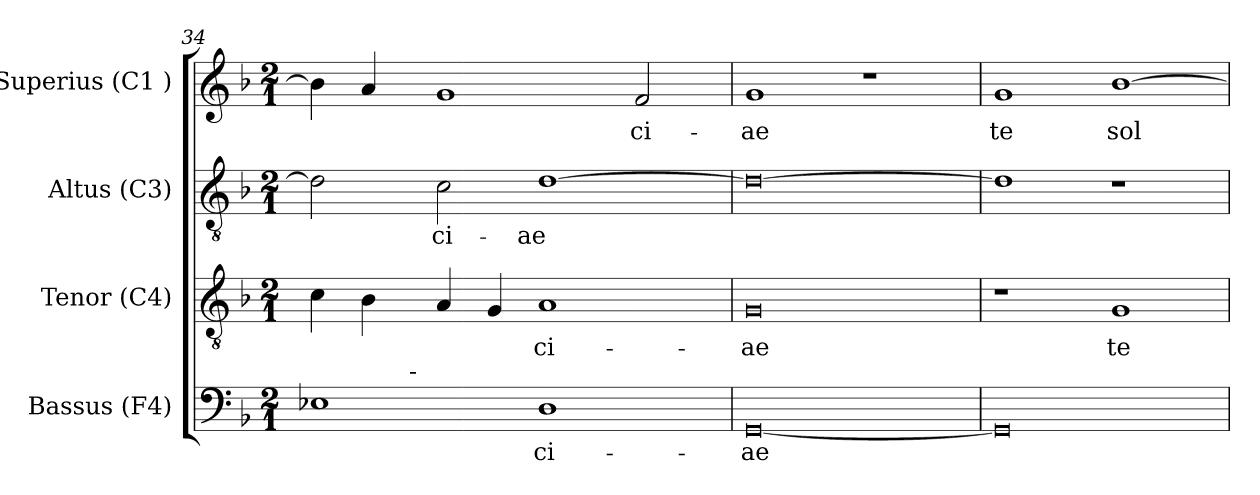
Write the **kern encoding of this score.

**kern	**text	**kern	**text	**kern	**text	**kern	**text
*part4	*part4	*part3	*part3	*part2	*part2	*part1	*part1
*staff4	*staff4	*staff3	*staff3	*staff2	*staff2	*staff1	*staff1
*I"Bassus (F4)	*	*I"Tenor (C4)	*	*I"Altus (C3)	*	*I"Superius (C1 )	*
*I'B.	*	*I'T.	*	*I'A.	*	*I'S.	*
!!LO:PB:g=z
*clefF4	*	*clefGv2	*	*clefGv2	*	*clefG2	*
*k[b-]	*	*k[b-]	*	*k[b-]	*	*k[b-]	*
*F:	*	*F:	*	*F:	*	*F:	*
*M2/1	*	*M2/1	*	*M2/1	*	*M2/1	*
=34	=34	=34	=34	=34	=34	=34	=34
!	!LO:LY:b:cj	!	!LO:LY:b:cj	!	!LO:LY:b:cj	!	!LO:LY:b:cj
*^	*	*	*	*	*	*	*
1E-	4ryy	--	4c\	--	2d\]	--	4b-\]	--
!	!	!	!	!LO:LY:b:cj	!	!	!	!LO:LY:b:cj
.	8ryy	.	4B-\	--	.	.	4a/	--
.	32ryy	.	.	.	.	.	.	.
!	!LO:TX:a:t=-	!	!	!	!	!	!	!
.	1ryy	.	.	.	.	.	.	.
!	!	!	!	!LO:LY:b:cj	!	!LO:LY:b:cj	!	!LO:LY:b:cj
.	.	.	4A/	--	2c\	-ci-	1g	--
!	!	!	!	!LO:LY:b:cj	!	!	!	!
.	.	.	4G/	--	.	.	.	.
!	!	!LO:LY:b:cj	!	!LO:LY:b:cj	!	!LO:LY:b:cj	!	!
1D	.	-ci-	1A	-ci-	[>1d	-ae	.	.
.	2ryy	.	.	.	.	.	.	.
!	!	!	!	!	!	!	!	!LO:LY:b:cj
.	.	.	.	.	.	.	2f/	-ci-
.	16.ryy	.	.	.	.	.	.	.
=35	=35	=35	=35	=35	=35	=35	=35	=35
!	!	!LO:LY:b:cj	!	!LO:LY:b:cj	!	!LO:LY:b:cj	!	!LO:LY:b:cj
*v	*v	*	*	*	*	*	*	*
[<0GG	-ae	0G	-ae	0d_>	.	1g	-ae
.	.	.	.	.	.	1r	.
=36	=36	=36	=36	=36	=36	=36	=36
!	!LO:LY:b:cj	!	!	!	!LO:LY:b:cj	!	!LO:LY:b:cj
0GG]	.	1r	.	1d]	.	1g	te
!	!	!	!LO:LY:b:cj	!	!	!	!LO:LY:b:cj
.	.	1G	te	1r	.	[>1b-	sol
=	=	=	=	=	=	=	=
*-	*-	*-	*-	*-	*-	*-	*-
